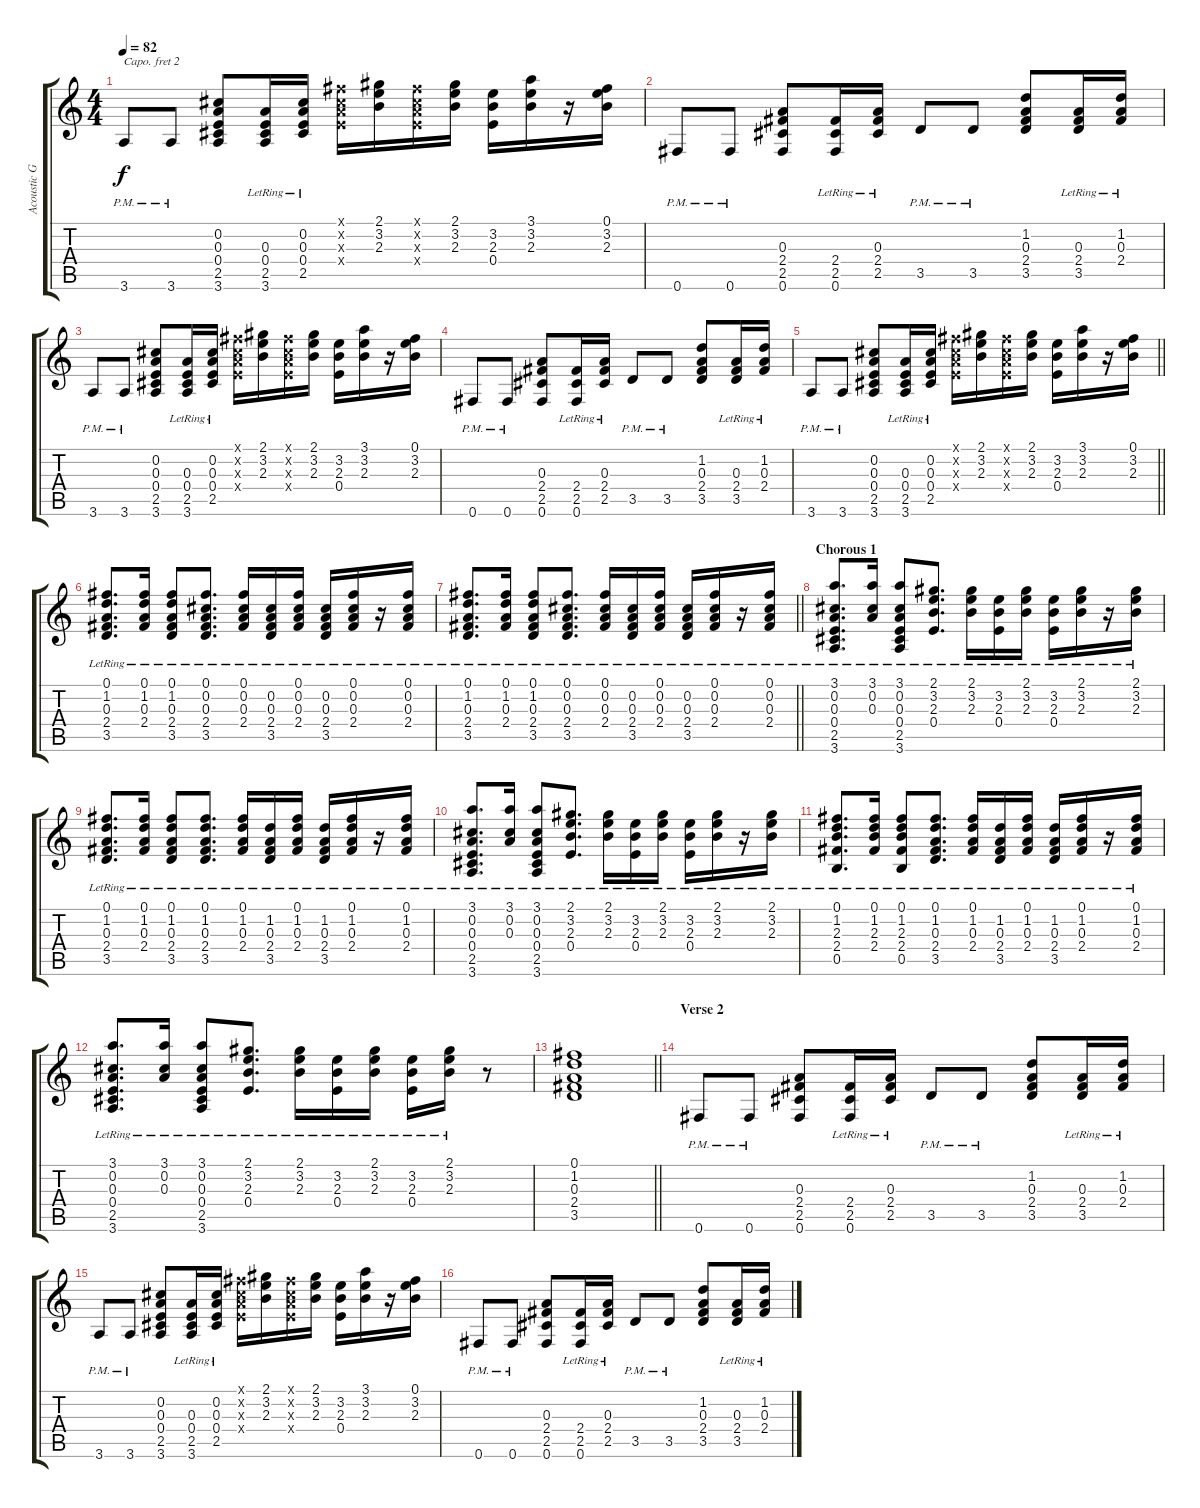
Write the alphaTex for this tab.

\track ("Acoustic Gtr." "Acoustic G") {instrument acousticguitarsteel}
\staff {score tabs}
\capo 2
\tuning (E4 B3 G3 D3 A2 E2) {hide}
\ts (4 4)
\tempo 82
\clef g2
\ks c
3.6{pm}.8{dy f} 3.6{pm}.8 (0.2 0.3 0.4 2.5 3.6).8 (0.3 0.4{lr} 2.5{lr} 3.6{lr}).16 (0.2 0.3{lr} 0.4{lr} 2.5{lr}).16 (0.1{x} 0.2{x} 0.3{x} 0.4{x}).16 (2.1 3.2 2.3).16 (0.1{x} 0.2{x} 0.3{x} 0.4{x}).16 (2.1 3.2 2.3).16 (3.2 2.3 0.4).16 (3.1 3.2 2.3).16 r.16 (0.1 3.2 2.3).16 |
0.6{pm}.8 0.6{pm}.8 (0.3 2.4 2.5 0.6).8 (2.4{lr} 2.5{lr} 0.6{lr}).16 (0.3{lr} 2.4{lr} 2.5{lr}).16 3.5{pm}.8 3.5{pm}.8 (1.2 0.3 2.4 3.5).8 (0.3 2.4{lr} 3.5{lr}).16 (1.2 0.3{lr} 2.4{lr}).16 |
3.6{pm}.8 3.6{pm}.8 (0.2 0.3 0.4 2.5 3.6).8 (0.3 0.4{lr} 2.5{lr} 3.6{lr}).16 (0.2 0.3{lr} 0.4{lr} 2.5{lr}).16 (0.1{x} 0.2{x} 0.3{x} 0.4{x}).16 (2.1 3.2 2.3).16 (0.1{x} 0.2{x} 0.3{x} 0.4{x}).16 (2.1 3.2 2.3).16 (3.2 2.3 0.4).16 (3.1 3.2 2.3).16 r.16 (0.1 3.2 2.3).16 |
0.6{pm}.8 0.6{pm}.8 (0.3 2.4 2.5 0.6).8 (2.4{lr} 2.5{lr} 0.6{lr}).16 (0.3{lr} 2.4{lr} 2.5{lr}).16 3.5{pm}.8 3.5{pm}.8 (1.2 0.3 2.4 3.5).8 (0.3 2.4{lr} 3.5{lr}).16 (1.2 0.3{lr} 2.4{lr}).16 |
\barLineRight lightlight
3.6{pm}.8 3.6{pm}.8 (0.2 0.3 0.4 2.5 3.6).8 (0.3 0.4{lr} 2.5{lr} 3.6{lr}).16 (0.2 0.3{lr} 0.4{lr} 2.5{lr}).16 (0.1{x} 0.2{x} 0.3{x} 0.4{x}).16 (2.1 3.2 2.3).16 (0.1{x} 0.2{x} 0.3{x} 0.4{x}).16 (2.1 3.2 2.3).16 (3.2 2.3 0.4).16 (3.1 3.2 2.3).16 r.16 (0.1 3.2 2.3).16 |
\section ("" "")
(0.1{lr} 1.2{lr} 0.3{lr} 2.4{lr} 3.5{lr}).8{d} (0.1{lr} 1.2{lr} 0.3{lr} 2.4{lr}).16 (0.1{lr} 1.2{lr} 0.3{lr} 2.4{lr} 3.5{lr}).8 (0.1{lr} 0.2{lr} 0.3{lr} 2.4{lr} 3.5{lr}).8{d} (0.1{lr} 0.2{lr} 0.3{lr} 2.4{lr}).16 (0.2{lr} 0.3{lr} 2.4{lr} 3.5{lr}).16 (0.1{lr} 0.2{lr} 0.3{lr} 2.4{lr}).16 (0.2{lr} 0.3{lr} 2.4{lr} 3.5{lr}).16 (0.1{lr} 0.2{lr} 0.3{lr} 2.4{lr}).16 r.16 (0.1{lr} 0.2{lr} 0.3{lr} 2.4).16 |
\barLineRight lightlight
(0.1{lr} 1.2{lr} 0.3{lr} 2.4{lr} 3.5{lr}).8{d} (0.1{lr} 1.2{lr} 0.3{lr} 2.4{lr}).16 (0.1{lr} 1.2{lr} 0.3{lr} 2.4{lr} 3.5{lr}).8 (0.1{lr} 0.2{lr} 0.3{lr} 2.4{lr} 3.5{lr}).8{d} (0.1{lr} 0.2{lr} 0.3{lr} 2.4{lr}).16 (0.2{lr} 0.3{lr} 2.4{lr} 3.5{lr}).16 (0.1{lr} 0.2{lr} 0.3{lr} 2.4{lr}).16 (0.2{lr} 0.3{lr} 2.4{lr} 3.5{lr}).16 (0.1{lr} 0.2{lr} 0.3{lr} 2.4{lr}).16 r.16 (0.1{lr} 0.2{lr} 0.3{lr} 2.4).16 |
\section ("" "Chorous 1")
(3.1{lr} 0.2{lr} 0.3{lr} 0.4{lr} 2.5{lr} 3.6{lr}).8{d} (3.1{lr} 0.2{lr} 0.3{lr}).16 (3.1{lr} 0.2{lr} 0.3{lr} 0.4{lr} 2.5{lr} 3.6{lr}).8 (2.1{lr} 3.2{lr} 2.3{lr} 0.4{lr}).8{d} (2.1{lr} 3.2{lr} 2.3{lr}).16 (3.2{lr} 2.3{lr} 0.4{lr}).16 (2.1{lr} 3.2{lr} 2.3{lr}).16 (3.2{lr} 2.3{lr} 0.4{lr}).16 (2.1{lr} 3.2{lr} 2.3{lr}).16 r.16 (2.1{lr} 3.2{lr} 2.3{lr}).16 |
(0.1{lr} 1.2{lr} 0.3{lr} 2.4{lr} 3.5{lr}).8{d} (0.1{lr} 1.2{lr} 0.3{lr} 2.4{lr}).16 (0.1{lr} 1.2{lr} 0.3{lr} 2.4{lr} 3.5{lr}).8 (0.1{lr} 1.2{lr} 0.3{lr} 2.4{lr} 3.5{lr}).8{d} (0.1{lr} 1.2{lr} 0.3{lr} 2.4{lr}).16 (1.2{lr} 0.3{lr} 2.4{lr} 3.5{lr}).16 (0.1{lr} 1.2{lr} 0.3{lr} 2.4{lr}).16 (1.2{lr} 0.3{lr} 2.4{lr} 3.5{lr}).16 (0.1{lr} 1.2{lr} 0.3{lr} 2.4{lr}).16 r.16 (0.1{lr} 1.2{lr} 0.3{lr} 2.4).16 |
(3.1{lr} 0.2{lr} 0.3{lr} 0.4{lr} 2.5{lr} 3.6{lr}).8{d} (3.1{lr} 0.2{lr} 0.3{lr}).16 (3.1{lr} 0.2{lr} 0.3{lr} 0.4{lr} 2.5{lr} 3.6{lr}).8 (2.1{lr} 3.2{lr} 2.3{lr} 0.4{lr}).8{d} (2.1{lr} 3.2{lr} 2.3{lr}).16 (3.2{lr} 2.3{lr} 0.4{lr}).16 (2.1{lr} 3.2{lr} 2.3{lr}).16 (3.2{lr} 2.3{lr} 0.4{lr}).16 (2.1{lr} 3.2{lr} 2.3{lr}).16 r.16 (2.1{lr} 3.2{lr} 2.3{lr}).16 |
(0.1{lr} 1.2{lr} 2.3{lr} 2.4{lr} 0.5{lr}).8{d} (0.1{lr} 1.2{lr} 2.3{lr} 2.4{lr}).16 (0.1{lr} 1.2{lr} 2.3{lr} 2.4{lr} 0.5{lr}).8 (0.1{lr} 1.2{lr} 0.3{lr} 2.4{lr} 3.5{lr}).8{d} (0.1{lr} 1.2{lr} 0.3{lr} 2.4{lr}).16 (1.2{lr} 0.3{lr} 2.4{lr} 3.5{lr}).16 (0.1{lr} 1.2{lr} 0.3{lr} 2.4{lr}).16 (1.2{lr} 0.3{lr} 2.4{lr} 3.5{lr}).16 (0.1{lr} 1.2{lr} 0.3{lr} 2.4{lr}).16 r.16 (0.1{lr} 1.2{lr} 0.3{lr} 2.4).16 |
(3.1{lr} 0.2{lr} 0.3{lr} 0.4{lr} 2.5{lr} 3.6{lr}).8{d} (3.1{lr} 0.2{lr} 0.3{lr}).16 (3.1{lr} 0.2{lr} 0.3{lr} 0.4{lr} 2.5{lr} 3.6{lr}).8 (2.1{lr} 3.2{lr} 2.3{lr} 0.4{lr}).8{d} (2.1{lr} 3.2{lr} 2.3{lr}).16 (3.2{lr} 2.3{lr} 0.4{lr}).16 (2.1{lr} 3.2{lr} 2.3{lr}).16 (3.2{lr} 2.3{lr} 0.4{lr}).16 (2.1{lr} 3.2{lr} 2.3{lr}).16 r.8 |
\barLineRight lightlight
(0.1 1.2 0.3 2.4 3.5).1 |
\section ("" "Verse 2")
0.6{pm}.8 0.6{pm}.8 (0.3 2.4 2.5 0.6).8 (2.4{lr} 2.5{lr} 0.6{lr}).16 (0.3{lr} 2.4{lr} 2.5{lr}).16 3.5{pm}.8 3.5{pm}.8 (1.2 0.3 2.4 3.5).8 (0.3 2.4{lr} 3.5{lr}).16 (1.2 0.3{lr} 2.4{lr}).16 |
3.6{pm}.8 3.6{pm}.8 (0.2 0.3 0.4 2.5 3.6).8 (0.3 0.4{lr} 2.5{lr} 3.6{lr}).16 (0.2 0.3{lr} 0.4{lr} 2.5{lr}).16 (0.1{x} 0.2{x} 0.3{x} 0.4{x}).16 (2.1 3.2 2.3).16 (0.1{x} 0.2{x} 0.3{x} 0.4{x}).16 (2.1 3.2 2.3).16 (3.2 2.3 0.4).16 (3.1 3.2 2.3).16 r.16 (0.1 3.2 2.3).16 |
0.6{pm}.8 0.6{pm}.8 (0.3 2.4 2.5 0.6).8 (2.4{lr} 2.5{lr} 0.6{lr}).16 (0.3{lr} 2.4{lr} 2.5{lr}).16 3.5{pm}.8 3.5{pm}.8 (1.2 0.3 2.4 3.5).8 (0.3 2.4{lr} 3.5{lr}).16 (1.2 0.3{lr} 2.4{lr}).16
